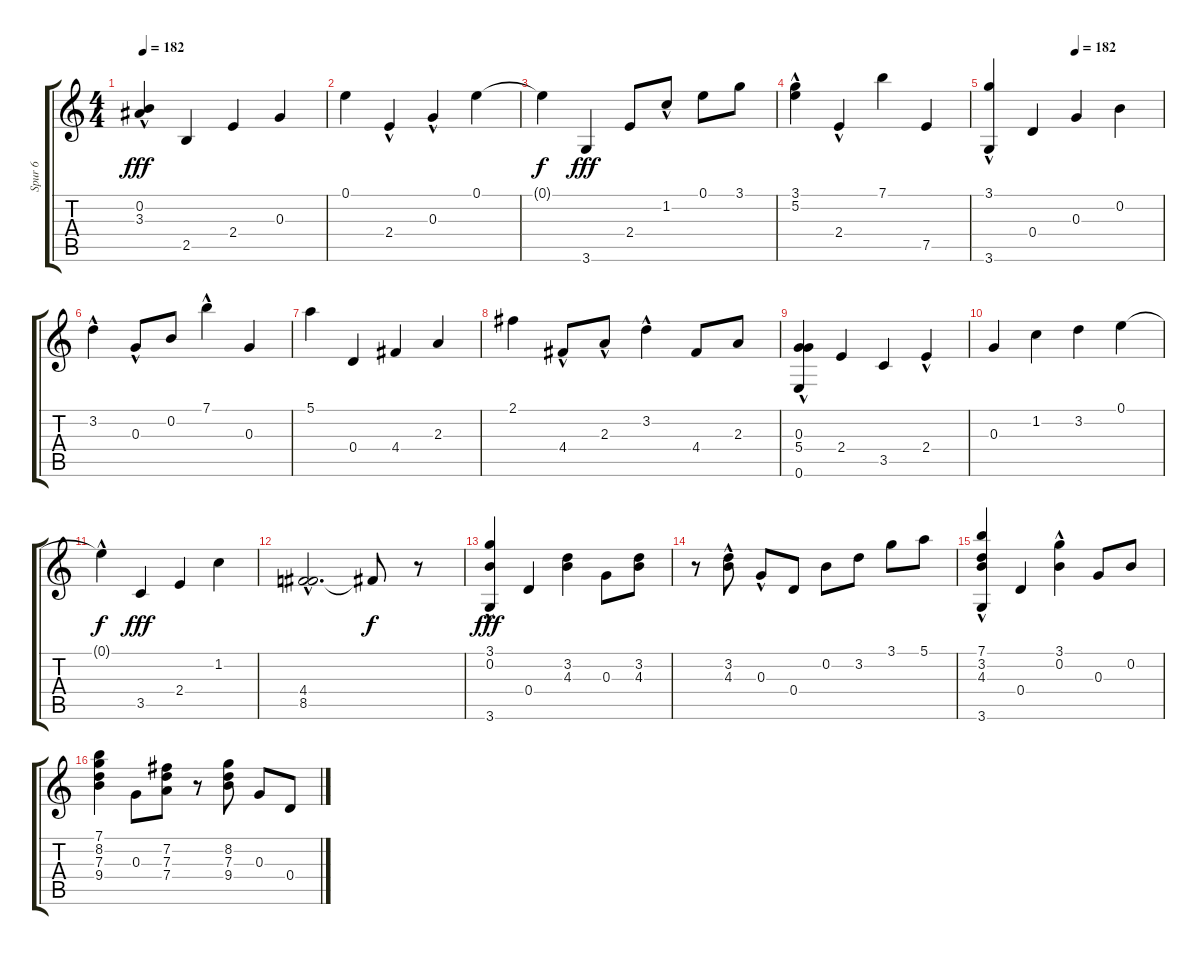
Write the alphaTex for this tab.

\track ("Spur 6" "Spur 6") {instrument acousticguitarnylon}
\staff {score tabs}
\tuning (E4 B3 G3 D3 A2 E2) {hide}
\ts (4 4)
\tempo 182
\clef g2
\ks c
(0.2{hac} 3.3).4{dy fff} 2.5.4 2.4.4 0.3.4 |
0.1.4 2.4{hac}.4 0.3{hac}.4 0.1.4 |
0.1{t}.4{dy f} 3.6.4{dy fff} 2.4.8 1.2{hac}.8 0.1.8 3.1.8 |
(3.1{hac} 5.2{hac}).4 2.4{hac}.4 7.1.4 7.5.4 |
\tempo (182 0.5)
(3.1{hac} 3.6).4 0.4.4 0.3.4 0.2.4 |
3.2{hac}.4 0.3{hac}.8 0.2.8 7.1{hac}.4 0.3.4 |
5.1.4 0.4.4 4.4.4 2.3.4 |
2.1.4 4.4{hac}.8 2.3{hac}.8 3.2{hac}.4 4.4.8 2.3.8 |
(0.3 5.4 0.6{hac}).4 2.4.4 3.5.4 2.4{hac}.4 |
0.3.4 1.2.4 3.2.4 0.1.4 |
0.1{hac t}.4{dy f} 3.5.4{dy fff} 2.4.4 1.2.4 |
(4.4{hac} 8.5{hac}).2{d} 4.4{t}.8{dy f} r.8 |
(3.1 0.2{hac} 3.6).4{dy fff} 0.4.4 (3.2 4.3).4 0.3.8 (3.2 4.3).8 |
r.8 (3.2{hac} 4.3).8 0.3{hac}.8 0.4.8 0.2.8 3.2.8 3.1.8 5.1.8 |
(7.1{hac} 3.2 4.3 3.6).4 0.4.4 (3.1{hac} 0.2).4 0.3.8 0.2.8 |
(7.1 8.2 7.3 9.4).4 0.3.8 (7.2 7.3 7.4).8 r.8 (8.2 7.3 9.4).8 0.3.8 0.4.8
